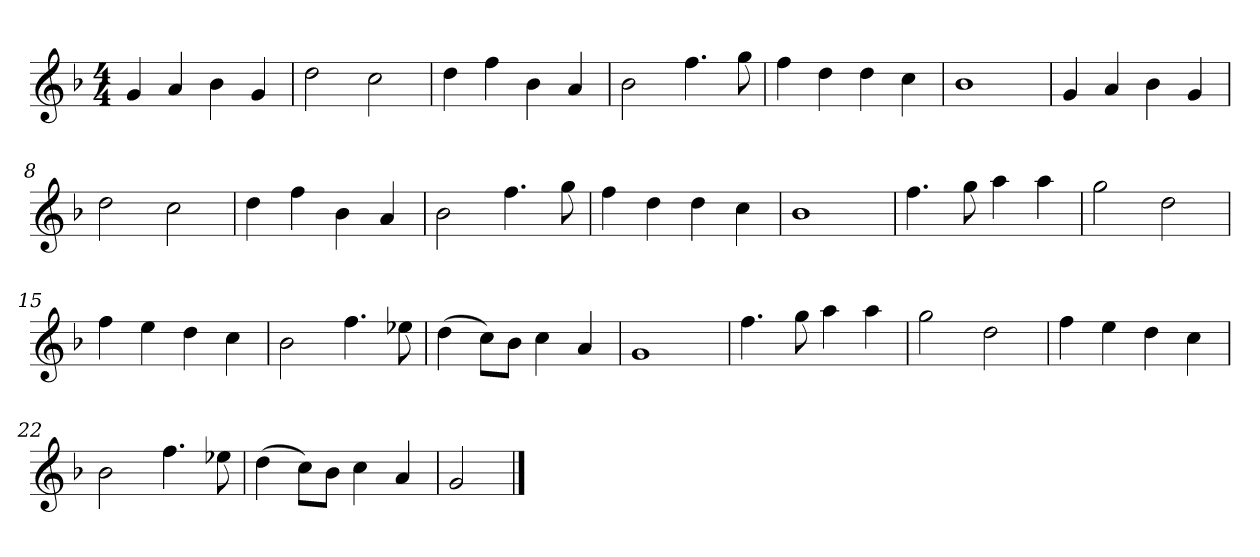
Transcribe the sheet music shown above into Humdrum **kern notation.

**kern
*part1
*staff1
*k[b-]
*M4/4
*MM120
=1
4g
4a
4b-
4g
=2
2dd
2cc
=3
4dd
4ff
4b-
4a
=4
2b-
4.ff
8gg
=5
4ff
4dd
4dd
4cc
=6
1b-
=7
4g
4a
4b-
4g
=8
2dd
2cc
=9
4dd
4ff
4b-
4a
=10
2b-
4.ff
8gg
=11
4ff
4dd
4dd
4cc
=12
1b-
=13
4.ff
8gg
4aa
4aa
=14
2gg
2dd
=15
4ff
4ee
4dd
4cc
=16
2b-
4.ff
8ee-X
=17
(4dd
8ccL)
8b-J
4cc
4a
=18
1g
=19
4.ff
8gg
4aa
4aa
=20
2gg
2dd
=21
4ff
4ee
4dd
4cc
=22
2b-
4.ff
8ee-X
=23
(4dd
8ccL)
8b-J
4cc
4a
=24
2g
==
*-
